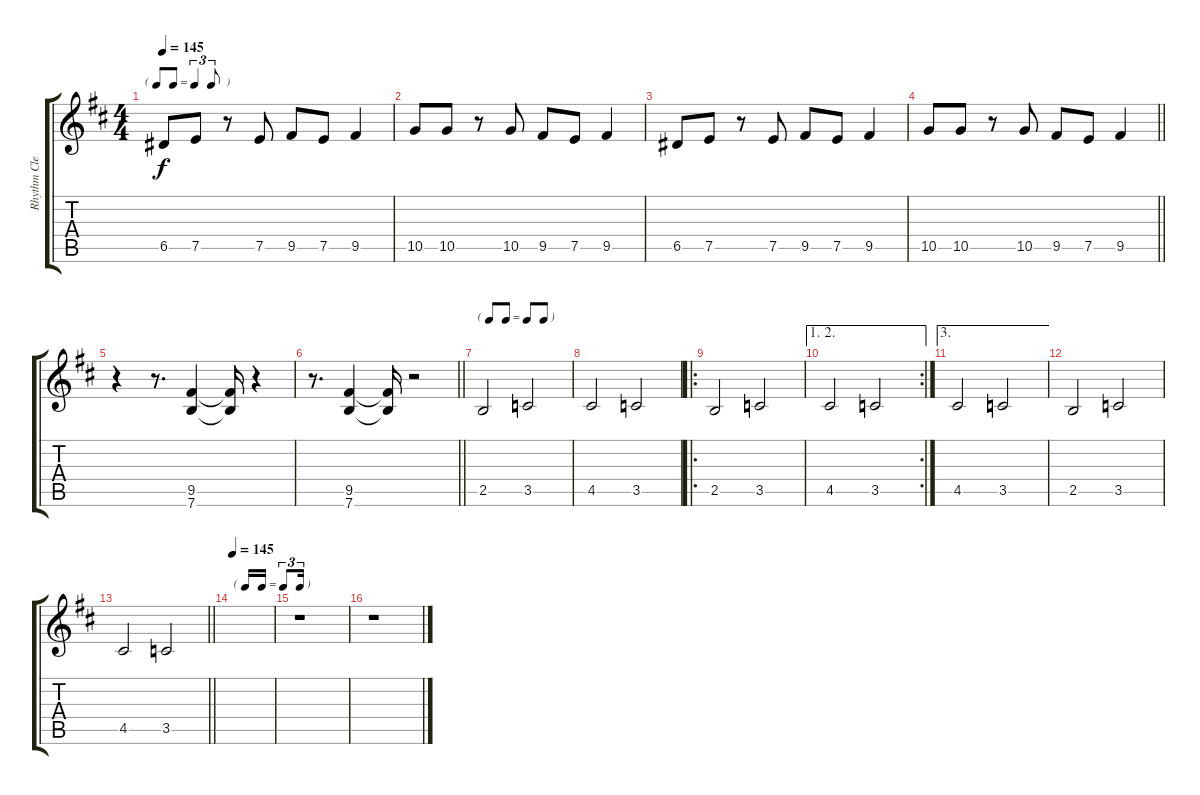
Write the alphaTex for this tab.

\track ("Rhythm Clean" "Rhythm Cle") {instrument electricguitarjazz}
\staff {score tabs}
\tuning (E4 B3 G3 D3 A2 E2) {hide}
\ts (4 4)
\tf triplet8th
\tempo 145
\clef g2
\ks d
6.5.8{dy f} 7.5.8 r.8 7.5.8 9.5.8 7.5.8 9.5.4 |
10.5.8 10.5.8 r.8 10.5.8 9.5.8 7.5.8 9.5.4 |
6.5.8 7.5.8 r.8 7.5.8 9.5.8 7.5.8 9.5.4 |
\barLineRight lightlight
10.5.8 10.5.8 r.8 10.5.8 9.5.8 7.5.8 9.5.4 |
r.4 r.8{d} (9.5 7.6).4 (9.5{t} 7.6{t}).16 r.4 |
\barLineRight lightlight
r.8{d} (9.5 7.6).4 (9.5{t} 7.6{t}).16 r.2 |
\tf none
2.5.2 3.5.2 |
4.5.2 3.5.2 |
\ro
2.5.2 3.5.2 |
\ae (1 2)
\rc 2
4.5.2 3.5.2 |
\ae 3
4.5.2 3.5.2 |
2.5.2 3.5.2 |
\barLineRight lightlight
4.5.2 3.5.2 |
\tf triplet16th
\tempo 145
|
r.1 |
r.1
